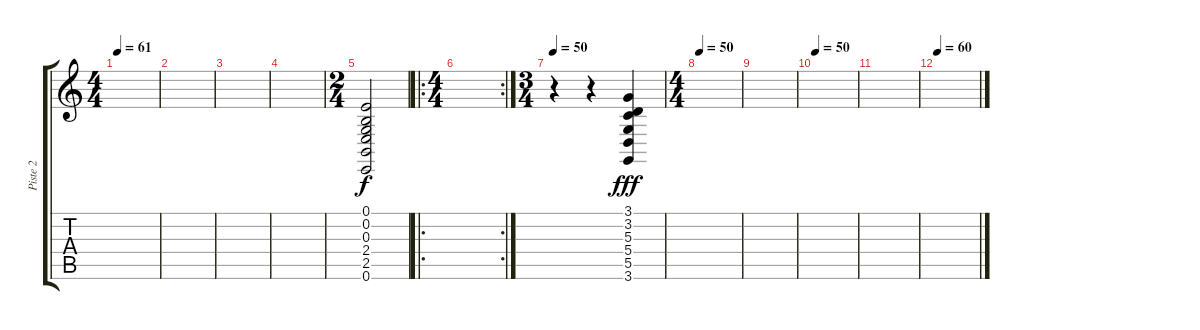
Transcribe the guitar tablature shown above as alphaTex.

\track ("Piste 2" "Piste 2") {instrument choiraahs}
\staff {score tabs}
\tuning (E4 B3 G3 D3 A2 E2) {hide}
\ts (4 4)
\tempo 61
\clef g2
\ks c
|
|
|
|
\ts (2 4)
(0.1 0.2 0.3 2.4 2.5 0.6).2 |
\ro
\rc 2
\ts (4 4)
|
\ts (3 4)
\tempo 50
r.4 r.4 (3.1 3.2 5.3 5.4 5.5 3.6).4{dy fff instrument synthbrass1} |
\ts (4 4)
\tempo 50
|
|
\tempo 50
|
|
\tempo 60
